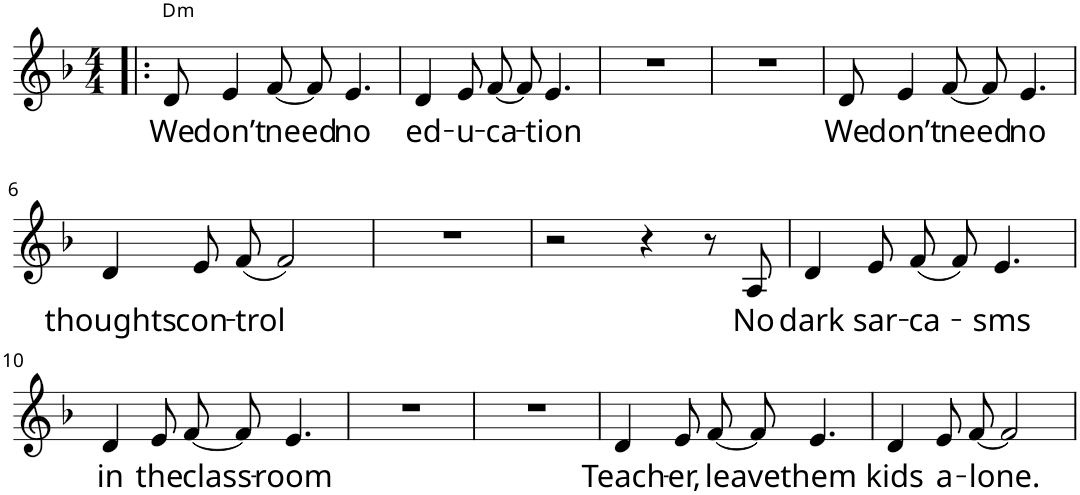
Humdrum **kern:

**kern	**text	**harte
*part1	*part1	*part1
*staff1	*staff1	*
*I"Voice	*	*
*I'Vo.	*	*
*clefG2	*	*
*k[b-]	*	*
*F:	*	*
*M4/4	*	*
=1!|:	=1!|:	=1!|:
!	!LO:LY:b	!LO:H:kt=m
8d/	We	D:min
!	!LO:LY:b	!
4e/	don’t	.
!	!LO:LY:b	!
[8f/	need	.
8f/]	.	.
!	!LO:LY:b	!
4.e/	no	.
=2	=2	=2
!	!LO:LY:b	!
4d/	ed-	.
!	!LO:LY:b	!
8e/L	-u-	.
!	!LO:LY:b	!
[8f/J	-ca-	.
8f/]	.	.
!	!LO:LY:b	!
4.e/	-tion	.
=3	=3	=3
1r	.	.
=4	=4	=4
1r	.	.
=5	=5	=5
!	!LO:LY:b	!
8d/	We	.
!	!LO:LY:b	!
4e/	don’t	.
!	!LO:LY:b	!
[8f/	need	.
8f/]	.	.
!	!LO:LY:b	!
4.e/	no	.
!!LO:LB:g=z
=6	=6	=6
!	!LO:LY:b	!
4d/	thoughts	.
!	!LO:LY:b	!
8e/L	con-	.
!	!LO:LY:b	!
(8f/J	-trol	.
2f/)	.	.
=7	=7	=7
1r	.	.
=8	=8	=8
2r	.	.
4r	.	.
8r	.	.
!	!LO:LY:b	!
8A/	No	.
=9	=9	=9
!	!LO:LY:b	!
4d/	dark	.
!	!LO:LY:b	!
8e/L	sar-	.
!	!LO:LY:b	!
(8f/J	-ca-	.
8f/)	.	.
!	!LO:LY:b	!
4.e/	-sms	.
!!LO:LB:g=z
=10	=10	=10
!	!LO:LY:b	!
4d/	in	.
!	!LO:LY:b	!
8e/L	the	.
!	!LO:LY:b	!
[8f/J	class-	.
8f/]	.	.
!	!LO:LY:b	!
4.e/	-room	.
=11	=11	=11
1r	.	.
=12	=12	=12
1r	.	.
=13	=13	=13
!	!LO:LY:b	!
4d/	Teach-	.
!	!LO:LY:b	!
8e/L	-er,	.
!	!LO:LY:b	!
[8f/J	leave	.
8f/]	.	.
!	!LO:LY:b	!
4.e/	them	.
=14	=14	=14
!	!LO:LY:b	!
4d/	kids	.
!	!LO:LY:b	!
8e/L	a-	.
!	!LO:LY:b	!
[8f/J	-lone.	.
2f/]	.	.
=	=	=
*-	*-	*-
